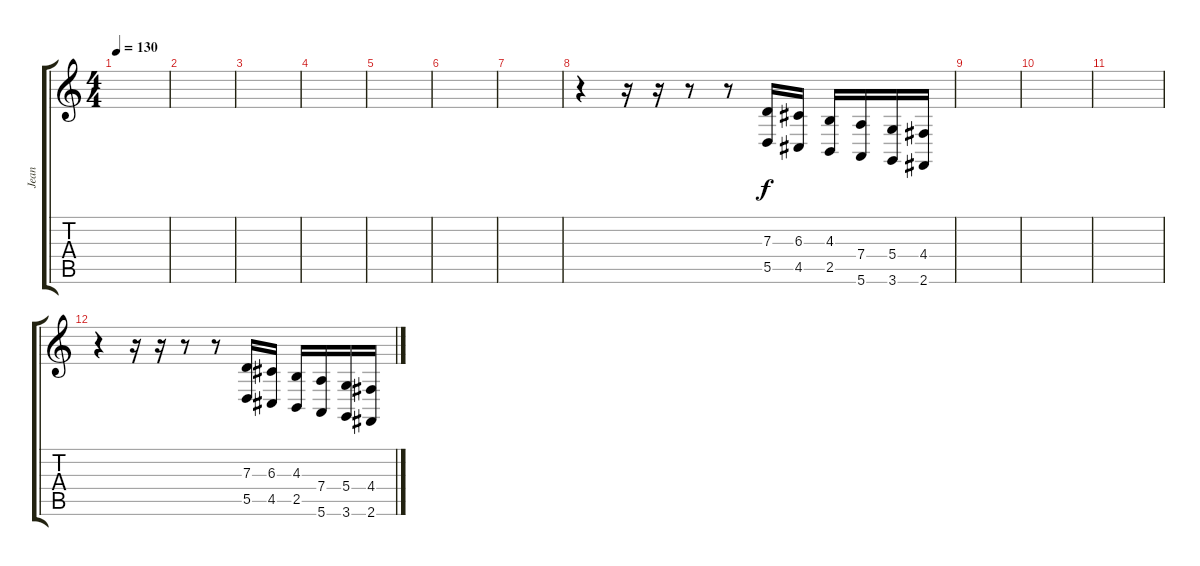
\track ("Jean" "Jean") {instrument lead2sawtooth}
\staff {score tabs}
\tuning (E4 B3 G3 D3 A2 E2) {hide}
\ts (4 4)
\tempo 130
\clef g2
\ks c
|
|
|
|
|
|
|
r.4 r.16 r.16 r.8 r.8 (7.3 5.5).16 (6.3 4.5).16 (4.3 2.5).16 (7.4 5.6).16 (5.4 3.6).16 (4.4 2.6).16 |
|
|
|
r.4 r.16 r.16 r.8 r.8 (7.3 5.5).16 (6.3 4.5).16 (4.3 2.5).16 (7.4 5.6).16 (5.4 3.6).16 (4.4 2.6).16
